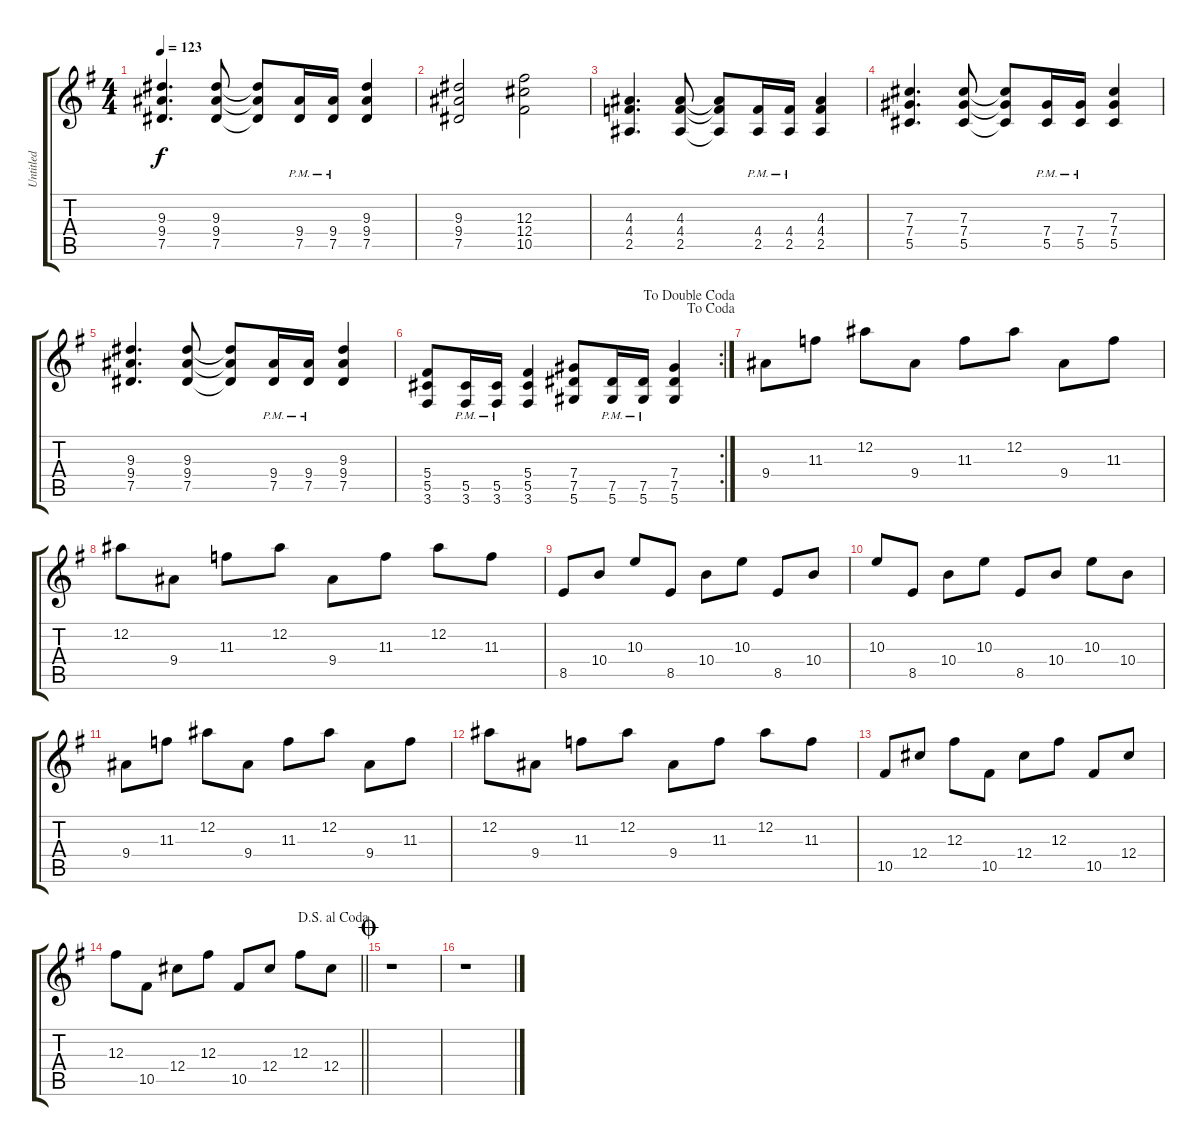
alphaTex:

\track ("Untitled" "Untitled") {instrument distortionguitar}
\staff {score tabs}
\tuning (Eb4 Bb3 Gb3 Db3 Ab2 Eb2) {hide}
\ts (4 4)
\tempo 123
\clef g2
\ks g
(9.3 9.4 7.5).4{d dy f} (9.3 9.4 7.5).8 (9.3{t} 9.4{t} 7.5{t}).8 (9.4{pm} 7.5{pm}).16 (9.4{pm} 7.5{pm}).16 (9.3 9.4 7.5).4 |
(9.3 9.4 7.5).2 (12.3 12.4 10.5).2 |
(4.3 4.4 2.5).4{d} (4.3 4.4 2.5).8 (4.3{t} 4.4{t} 2.5{t}).8 (4.4{pm} 2.5{pm}).16 (4.4{pm} 2.5{pm}).16 (4.3 4.4 2.5).4 |
(7.3 7.4 5.5).4{d} (7.3 7.4 5.5).8 (7.3{t} 7.4{t} 5.5{t}).8 (7.4{pm} 5.5{pm}).16 (7.4{pm} 5.5{pm}).16 (7.3 7.4 5.5).4 |
(9.3 9.4 7.5).4{d} (9.3 9.4 7.5).8 (9.3{t} 9.4{t} 7.5{t}).8 (9.4{pm} 7.5{pm}).16 (9.4{pm} 7.5{pm}).16 (9.3 9.4 7.5).4 |
\rc 2
\jump dacoda
\jump dadoublecoda
(5.4 5.5 3.6).8 (5.5{pm} 3.6{pm}).16 (5.5{pm} 3.6{pm}).16 (5.4 5.5 3.6).4 (7.4 7.5 5.6).8 (7.5{pm} 5.6{pm}).16 (7.5{pm} 5.6{pm}).16 (7.4 7.5 5.6).4 |
9.4.8 11.3.8 12.2.8 9.4.8 11.3.8 12.2.8 9.4.8 11.3.8 |
12.2.8 9.4.8 11.3.8 12.2.8 9.4.8 11.3.8 12.2.8 11.3.8 |
8.5.8 10.4.8 10.3.8 8.5.8 10.4.8 10.3.8 8.5.8 10.4.8 |
10.3.8 8.5.8 10.4.8 10.3.8 8.5.8 10.4.8 10.3.8 10.4.8 |
9.4.8 11.3.8 12.2.8 9.4.8 11.3.8 12.2.8 9.4.8 11.3.8 |
12.2.8 9.4.8 11.3.8 12.2.8 9.4.8 11.3.8 12.2.8 11.3.8 |
10.5.8 12.4.8 12.3.8 10.5.8 12.4.8 12.3.8 10.5.8 12.4.8 |
\jump dalsegnoalcoda
\barLineRight lightlight
12.3.8 10.5.8 12.4.8 12.3.8 10.5.8 12.4.8 12.3.8 12.4.8 |
\jump coda
r.1 |
r.1
